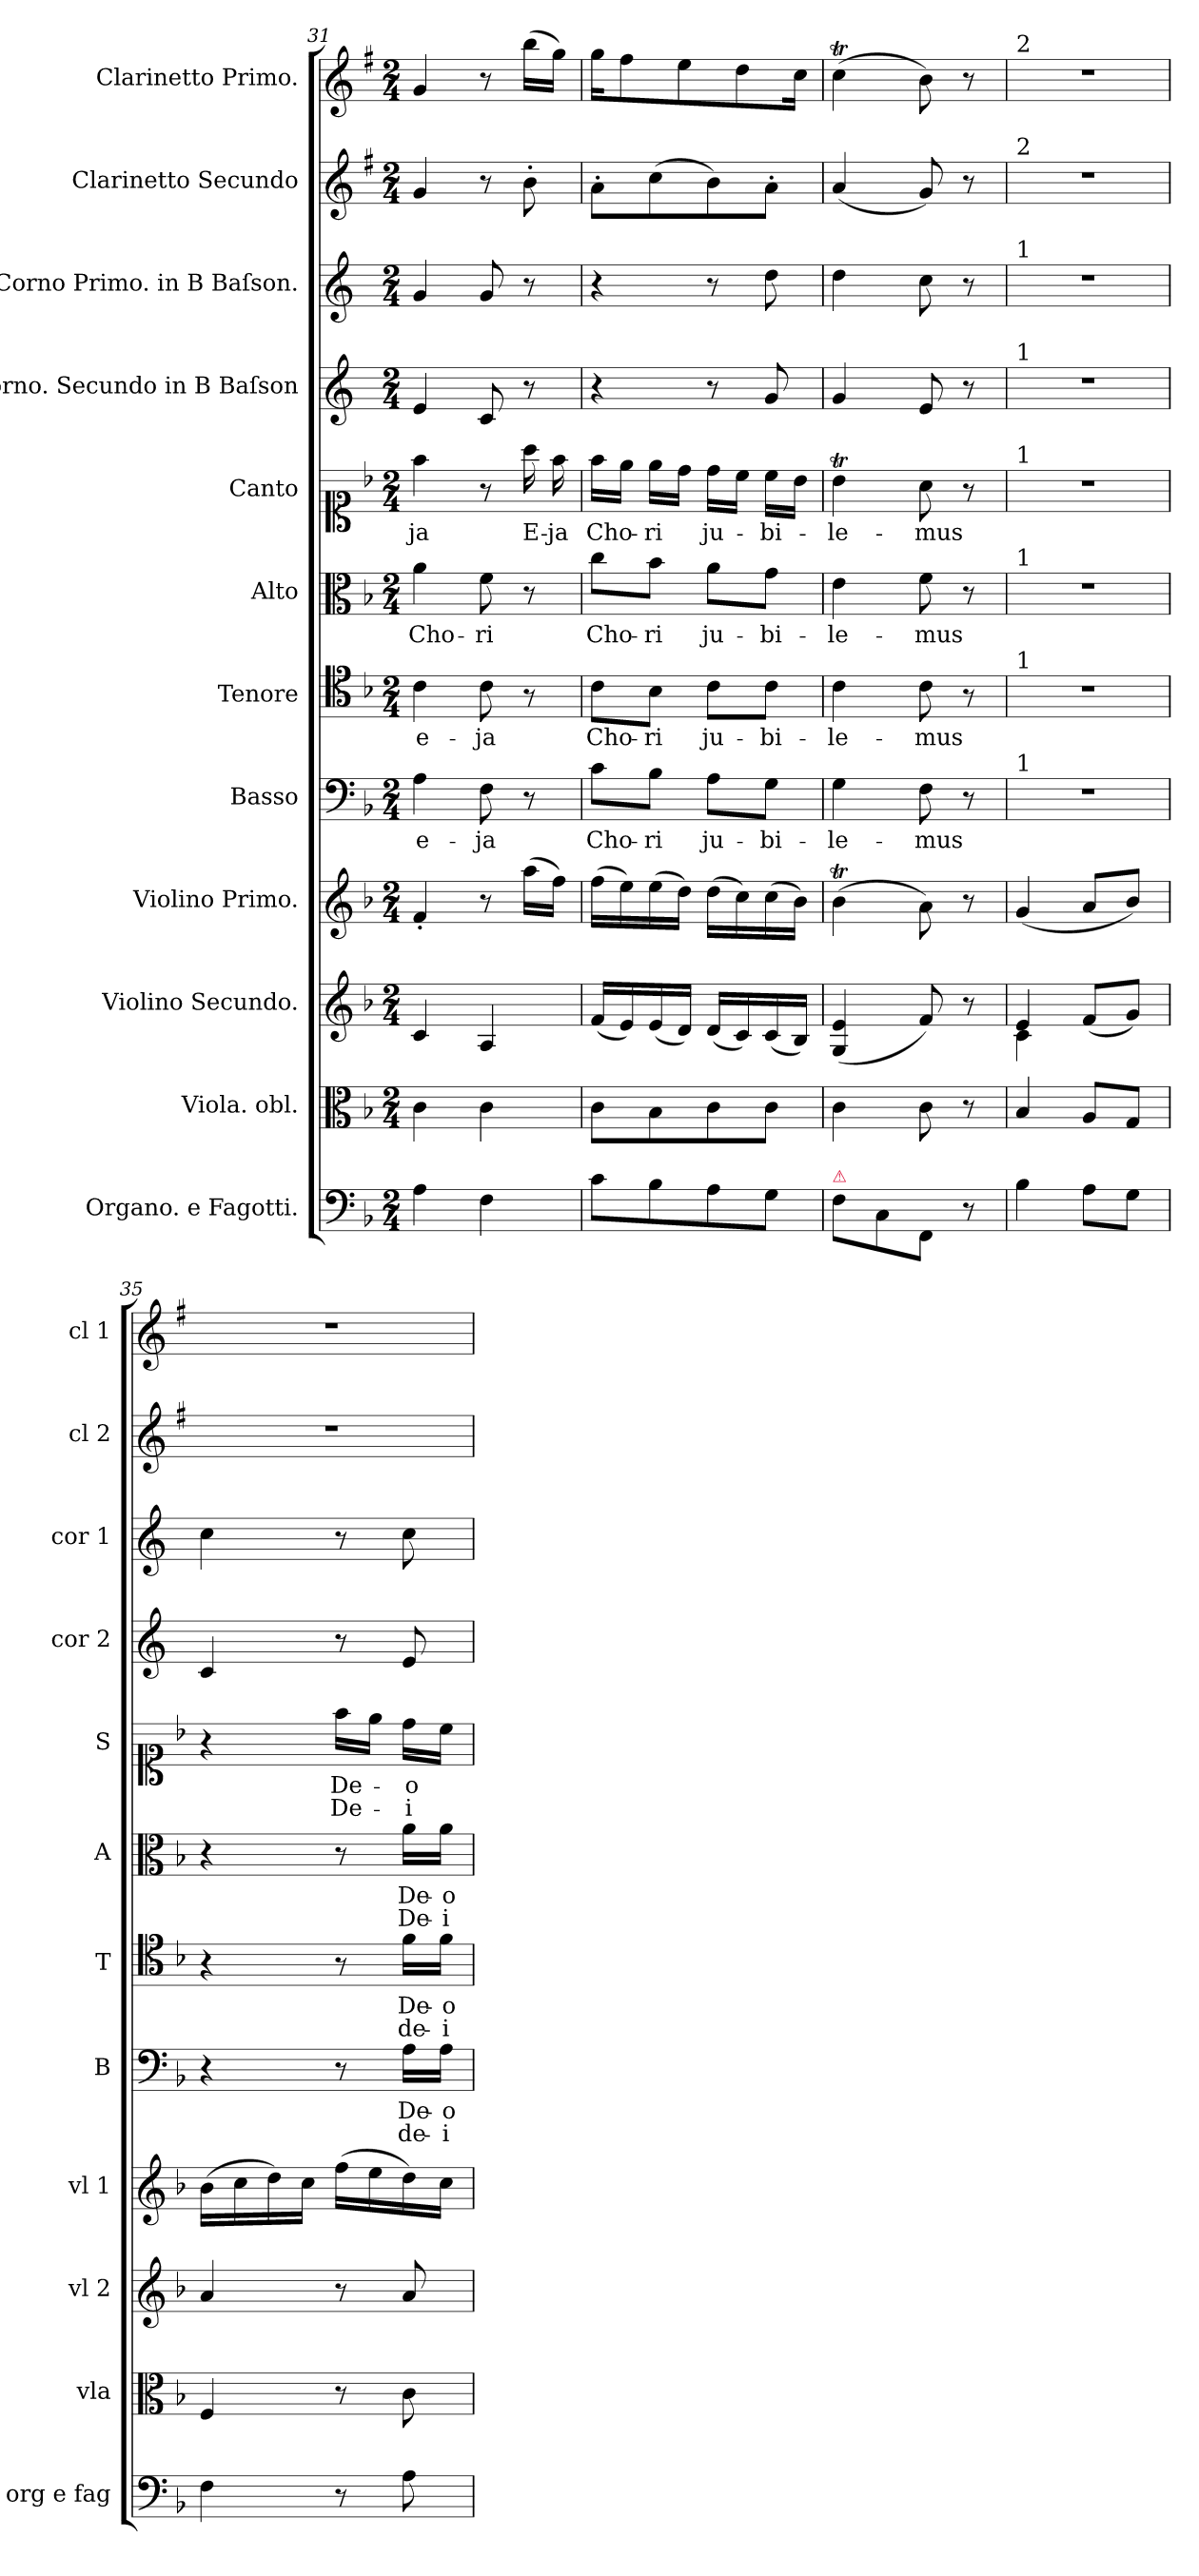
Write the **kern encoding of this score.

**kern	**kern	**kern	**kern	**kern	**text	**text	**kern	**text	**text	**kern	**text	**text	**kern	**text	**text	**kern	**kern	**kern	**kern
*part12	*part11	*part10	*part9	*part8	*part8	*part8	*part7	*part7	*part7	*part6	*part6	*part6	*part5	*part5	*part5	*part4	*part3	*part2	*part1
*staff12	*staff11	*staff10	*staff9	*staff8	*staff8	*staff8	*staff7	*staff7	*staff7	*staff6	*staff6	*staff6	*staff5	*staff5	*staff5	*staff4	*staff3	*staff2	*staff1
*I"Organo. e Fagotti.	*I"Viola. obl.	*I"Violino Secundo.	*I"Violino Primo.	*I"Basso	*	*	*I"Tenore	*	*	*I"Alto	*	*	*I"Canto	*	*	*I"Corno. Secundo in B Baſson	*I"Corno Primo. in B Baſson.	*I"Clarinetto Secundo	*I"Clarinetto Primo.
*I'org e fag	*I'vla	*I'vl 2	*I'vl 1	*I'B	*	*	*I'T	*	*	*I'A	*	*	*I'S	*	*	*I'cor 2	*I'cor 1	*I'cl 2	*I'cl 1
*clefF4	*clefC3	*clefG2	*clefG2	*clefF4	*	*	*clefC4	*	*	*clefC3	*	*	*clefC1	*	*	*clefG2	*clefG2	*clefG2	*clefG2
*	*	*	*	*	*	*	*	*	*	*	*	*	*	*	*	*ITrd4c7	*ITrd4c7	*ITrd1c2	*ITrd1c2
*k[b-]	*k[b-]	*k[b-]	*k[b-]	*k[b-]	*	*	*k[b-]	*	*	*k[b-]	*	*	*k[b-]	*	*	*k[b-]	*k[b-]	*k[b-]	*k[b-]
*F:	*F:	*F:	*F:	*F:	*	*	*F:	*	*	*F:	*	*	*F:	*	*	*F:	*F:	*F:	*F:
*M2/4	*M2/4	*M2/4	*M2/4	*M2/4	*	*	*M2/4	*	*	*M2/4	*	*	*M2/4	*	*	*M2/4	*M2/4	*M2/4	*M2/4
=31	=31	=31	=31	=31	=31	=31	=31	=31	=31	=31	=31	=31	=31	=31	=31	=31	=31	=31	=31
4A\	4c\	4c/	4f'/	4A\	e-	.	4c\	e-	.	4a\	Cho-	.	4ff\	-ja	.	4A/	4c/	4f/	4f/
4F\	4c\	4A/	8r	8F\	-ja	.	8c\	-ja	.	8f\	-ri	.	8r	.	.	8F/	8c/	8r	8r
.	.	.	(16aa\LL	8r	.	.	8r	.	.	8r	.	.	16aa\	E-	.	8r	8r	8a'\	(16aa\LL
.	.	.	16ff\JJ)	.	.	.	.	.	.	.	.	.	16ff\	-ja	.	.	.	.	16ff\JJ)
=32	=32	=32	=32	=32	=32	=32	=32	=32	=32	=32	=32	=32	=32	=32	=32	=32	=32	=32	=32
8c\L	8c\L	(16f/LL	(16ff\LL	8c\L	Cho-	.	8c\L	Cho-	.	8cc\L	Cho-	.	16ff\LL	Cho-	.	4r	4r	8g'\L	16ff\KL
.	.	16e/)	16ee\)	.	.	.	.	.	.	.	.	.	16ee\JJ	.	.	.	.	.	8ee\
8B-\	8B-\	(16e/	(16ee\	8B-\J	-ri	.	8B-\J	-ri	.	8b-\J	-ri	.	16ee\LL	-ri	.	.	.	(8b-\	.
.	.	16d/JJ)	16dd\JJ)	.	.	.	.	.	.	.	.	.	16dd\JJ	.	.	.	.	.	8dd\
8A\	8c\	(16d/LL	(16dd\LL	8A\L	ju-	.	8c\L	ju-	.	8a\L	ju-	.	16dd\LL	ju-	.	8r	8r	8a\)	.
.	.	16c/)	16cc\)	.	.	.	.	.	.	.	.	.	16cc\JJ	.	.	.	.	.	8cc\
8G\J	8c\J	(16c/	(16cc\	8G\J	-bi-	.	8c\J	-bi-	.	8g\J	-bi-	.	16cc\LL	-bi-	.	8c/	8g\	8g'\J	.
.	.	16B-/JJ)	16b-\JJ)	.	.	.	.	.	.	.	.	.	16b-\JJ	.	.	.	.	.	16b-\Jk
=33	=33	=33	=33	=33	=33	=33	=33	=33	=33	=33	=33	=33	=33	=33	=33	=33	=33	=33	=33
!LO:TX:a:color=crimson:t=⚠	!	!	!	!	!	!	!	!	!	!	!	!	!	!	!	!	!	!	!
8F\L	4c\	(4G/ 4e/	(4b-T\	4G\	-le-	.	4c\	-le-	.	4e\	-le-	.	4b-T\	-le-	.	4c/	4g\	(4g/	(4b-T\
8C\	.	.	.	.	.	.	.	.	.	.	.	.	.	.	.	.	.	.	.
8FF/J	8c\	8f/)	8a\)	8F\	-mus	.	8c\	-mus	.	8f\	-mus	.	8a\	-mus	.	8A/	8f\	8f/)	8a\)
8r	8r	8r	8r	8r	.	.	8r	.	.	8r	.	.	8r	.	.	8r	8r	8r	8r
=34	=34	=34	=34	=34	=34	=34	=34	=34	=34	=34	=34	=34	=34	=34	=34	=34	=34	=34	=34
*	*	*^	*	*	*	*	*	*	*	*	*	*	*	*	*	*	*	*	*
!	!	!	!	!	!	!	!	!	!	!	!	!	!	!	!	!	!	!	!	!LO:TX:a:t=2
!	!	!	!	!	!	!	!	!	!	!	!	!	!	!	!	!	!	!	!LO:TX:a:t=2	!
!	!	!	!	!	!	!	!	!	!	!	!	!	!	!	!	!	!	!LO:TX:a:t=1	!	!
!	!	!	!	!	!	!	!	!	!	!	!	!	!	!	!	!	!LO:TX:a:t=1	!	!	!
!	!	!	!	!	!	!	!	!	!	!	!	!	!	!LO:TX:a:t=1	!	!	!	!	!	!
!	!	!	!	!	!	!	!	!	!	!	!LO:TX:a:t=1	!	!	!	!	!	!	!	!	!
!	!	!	!	!	!	!	!	!LO:TX:a:t=1	!	!	!	!	!	!	!	!	!	!	!	!
!	!	!	!	!	!LO:TX:a:t=1	!	!	!	!	!	!	!	!	!	!	!	!	!	!	!
4B-\	4B-/	4e/	4c\	(4g/	2r	.	.	2r	.	.	2r	.	.	2r	.	.	2r	2r	2r	2r
8A\L	8A/L	(8f/L	4rcyy	8a/L	.	.	.	.	.	.	.	.	.	.	.	.	.	.	.	.
8G\J	8G/J	8g/J)	.	8b-/J)	.	.	.	.	.	.	.	.	.	.	.	.	.	.	.	.
*	*	*v	*v	*	*	*	*	*	*	*	*	*	*	*	*	*	*	*	*	*
=35	=35	=35	=35	=35	=35	=35	=35	=35	=35	=35	=35	=35	=35	=35	=35	=35	=35	=35	=35
4F\	4F/	4a/	(16b-\LL	4r	.	.	4r	.	.	4r	.	.	4r	.	.	4F/	4f\	2r	2r
.	.	.	16cc\	.	.	.	.	.	.	.	.	.	.	.	.	.	.	.	.
.	.	.	16dd\)	.	.	.	.	.	.	.	.	.	.	.	.	.	.	.	.
.	.	.	16cc\JJ	.	.	.	.	.	.	.	.	.	.	.	.	.	.	.	.
8r	8r	8r	(16ff\LL	8r	.	.	8r	.	.	8r	.	.	16ff\LL	De-	De-	8r	8r	.	.
.	.	.	16ee\	.	.	.	.	.	.	.	.	.	16ee\JJ	.	.	.	.	.	.
8A\	8c\	8a/	16dd\)	16A\LL	De-	de-	16f\LL	De-	de-	16a\LL	De-	De-	16dd\LL	-o	-i	8A/	8f\	.	.
.	.	.	16cc\JJ	16A\JJ	-o	-i	16f\JJ	-o	-i	16a\JJ	-o	-i	16cc\JJ	.	.	.	.	.	.
=	=	=	=	=	=	=	=	=	=	=	=	=	=	=	=	=	=	=	=
*-	*-	*-	*-	*-	*-	*-	*-	*-	*-	*-	*-	*-	*-	*-	*-	*-	*-	*-	*-
